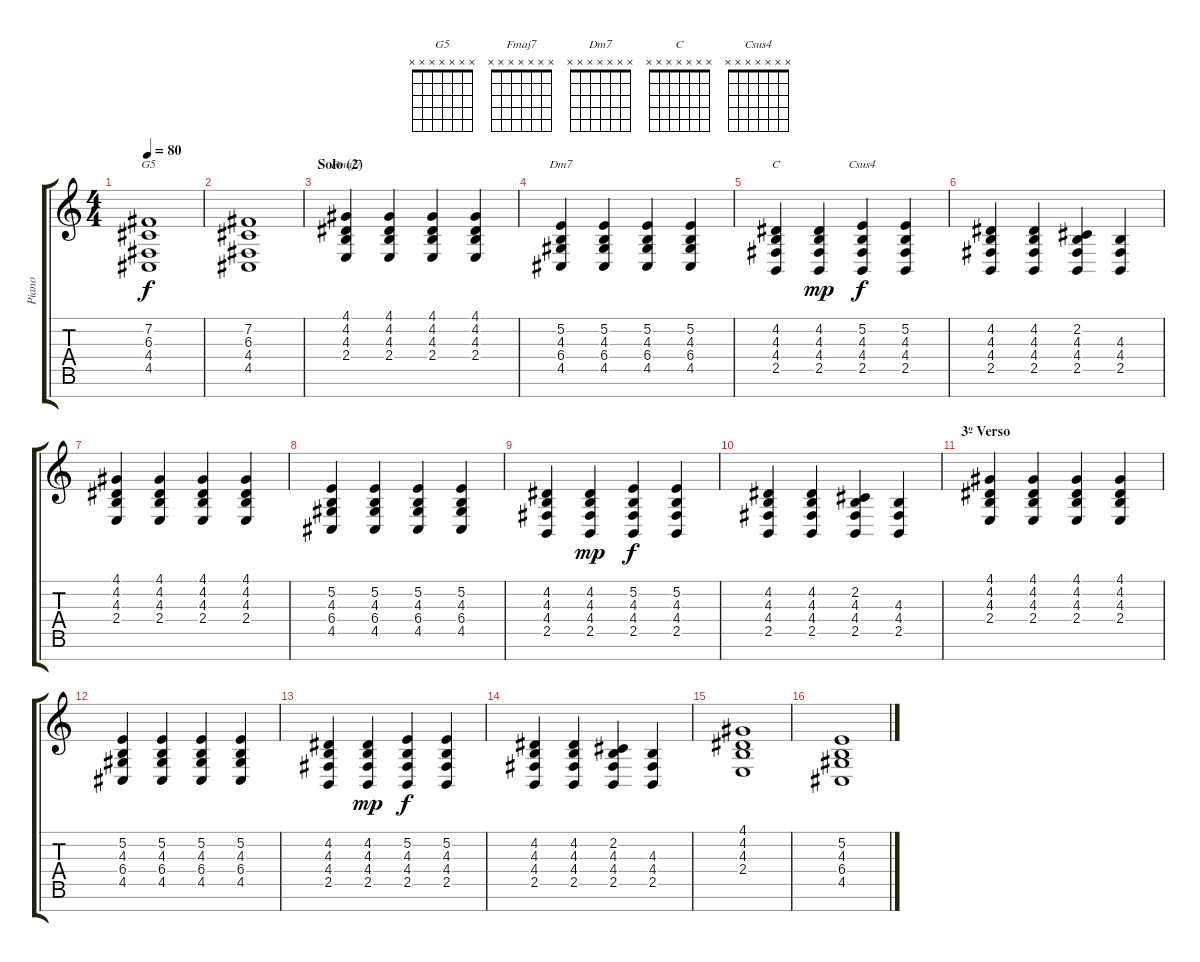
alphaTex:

\track ("  Piano    (Mão Esquerda)" "  Piano   ") {instrument acousticgrandpiano}
\staff {score tabs}
\tuning (E4 B3 G3 D3 A2 E2 B1) {hide}
\chord ("G5" x x x x x x x)
\chord ("Fmaj7" x x x x x x x)
\chord ("Dm7" x x x x x x x)
\chord ("C" x x x x x x x)
\chord ("Csus4" x x x x x x x)
\ts (4 4)
\tempo 80
\clef g2
\ks c
(7.2 6.3 4.4 4.5).1{ch "G5" dy f} |
(7.2 6.3 4.4 4.5).1 |
\section ("" "Solo (2)")
(4.1 4.2 4.3 2.4).4{ch "Fmaj7"} (4.1 4.2 4.3 2.4).4 (4.1 4.2 4.3 2.4).4 (4.1 4.2 4.3 2.4).4 |
(5.2 4.3 6.4 4.5).4{ch "Dm7"} (5.2 4.3 6.4 4.5).4 (5.2 4.3 6.4 4.5).4 (5.2 4.3 6.4 4.5).4 |
(4.2 4.3 4.4 2.5).4{ch "C"} (4.2 4.3 4.4 2.5).4{dy mp} (5.2 4.3 4.4 2.5).4{ch "Csus4" dy f} (5.2 4.3 4.4 2.5).4 |
(4.2 4.3 4.4 2.5).4 (4.2 4.3 4.4 2.5).4 (2.2 4.3 4.4 2.5).4 (4.3 4.4 2.5).4 |
(4.1 4.2 4.3 2.4).4 (4.1 4.2 4.3 2.4).4 (4.1 4.2 4.3 2.4).4 (4.1 4.2 4.3 2.4).4 |
(5.2 4.3 6.4 4.5).4 (5.2 4.3 6.4 4.5).4 (5.2 4.3 6.4 4.5).4 (5.2 4.3 6.4 4.5).4 |
(4.2 4.3 4.4 2.5).4 (4.2 4.3 4.4 2.5).4{dy mp} (5.2 4.3 4.4 2.5).4{dy f} (5.2 4.3 4.4 2.5).4 |
(4.2 4.3 4.4 2.5).4 (4.2 4.3 4.4 2.5).4 (2.2 4.3 4.4 2.5).4 (4.3 4.4 2.5).4 |
\section ("" "3º Verso")
(4.1 4.2 4.3 2.4).4 (4.1 4.2 4.3 2.4).4 (4.1 4.2 4.3 2.4).4 (4.1 4.2 4.3 2.4).4 |
(5.2 4.3 6.4 4.5).4 (5.2 4.3 6.4 4.5).4 (5.2 4.3 6.4 4.5).4 (5.2 4.3 6.4 4.5).4 |
(4.2 4.3 4.4 2.5).4 (4.2 4.3 4.4 2.5).4{dy mp} (5.2 4.3 4.4 2.5).4{dy f} (5.2 4.3 4.4 2.5).4 |
(4.2 4.3 4.4 2.5).4 (4.2 4.3 4.4 2.5).4 (2.2 4.3 4.4 2.5).4 (4.3 4.4 2.5).4 |
(4.1 4.2 4.3 2.4).1 |
(5.2 4.3 6.4 4.5).1
